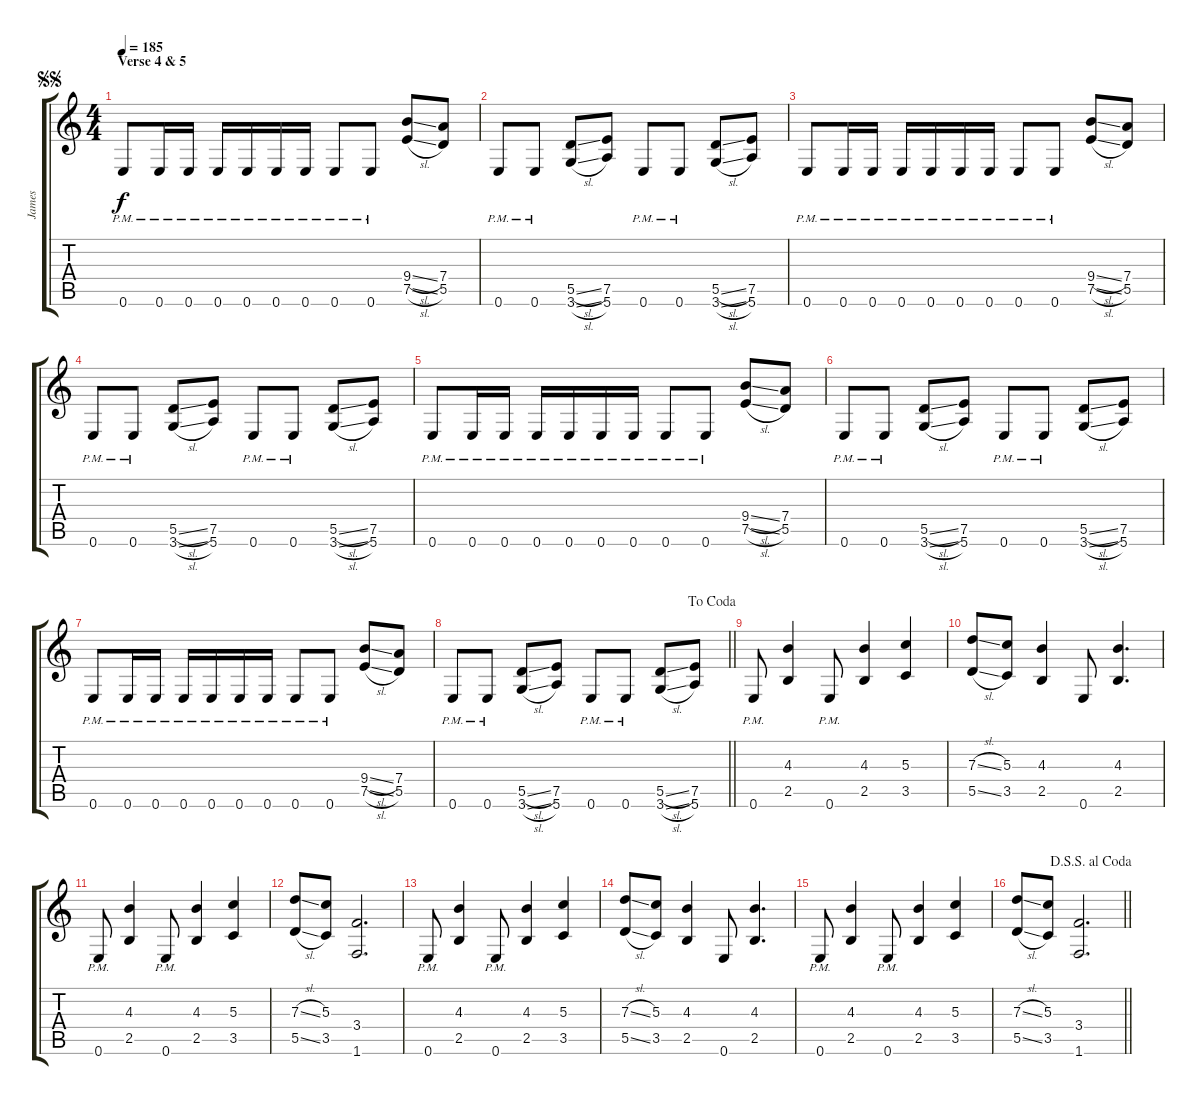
\track ("James" "James") {instrument distortionguitar}
\staff {score tabs}
\tuning (E4 B3 G3 D3 A2 E2) {hide}
\ts (4 4)
\section ("" "Verse 4 & 5")
\jump segnosegno
\tempo 185
\clef g2
\ks c
0.6{pm}.8{dy f} 0.6{pm}.16 0.6{pm}.16 0.6{pm}.16 0.6{pm}.16 0.6{pm}.16 0.6{pm}.16 0.6{pm}.8 0.6{pm}.8 (9.4{sl} 7.5{sl}).8 (7.4 5.5).8 |
0.6{pm}.8 0.6{pm}.8 (5.5{sl} 3.6{sl}).8 (7.5 5.6).8 0.6{pm}.8 0.6{pm}.8 (5.5{sl} 3.6{sl}).8 (7.5 5.6).8 |
0.6{pm}.8 0.6{pm}.16 0.6{pm}.16 0.6{pm}.16 0.6{pm}.16 0.6{pm}.16 0.6{pm}.16 0.6{pm}.8 0.6{pm}.8 (9.4{sl} 7.5{sl}).8 (7.4 5.5).8 |
0.6{pm}.8 0.6{pm}.8 (5.5{sl} 3.6{sl}).8 (7.5 5.6).8 0.6{pm}.8 0.6{pm}.8 (5.5{sl} 3.6{sl}).8 (7.5 5.6).8 |
0.6{pm}.8 0.6{pm}.16 0.6{pm}.16 0.6{pm}.16 0.6{pm}.16 0.6{pm}.16 0.6{pm}.16 0.6{pm}.8 0.6{pm}.8 (9.4{sl} 7.5{sl}).8 (7.4 5.5).8 |
0.6{pm}.8 0.6{pm}.8 (5.5{sl} 3.6{sl}).8 (7.5 5.6).8 0.6{pm}.8 0.6{pm}.8 (5.5{sl} 3.6{sl}).8 (7.5 5.6).8 |
0.6{pm}.8 0.6{pm}.16 0.6{pm}.16 0.6{pm}.16 0.6{pm}.16 0.6{pm}.16 0.6{pm}.16 0.6{pm}.8 0.6{pm}.8 (9.4{sl} 7.5{sl}).8 (7.4 5.5).8 |
\jump dacoda
\barLineRight lightlight
0.6{pm}.8 0.6{pm}.8 (5.5{sl} 3.6{sl}).8 (7.5 5.6).8 0.6{pm}.8 0.6{pm}.8 (5.5{sl} 3.6{sl}).8 (7.5 5.6).8 |
\section ("" "")
0.6{pm}.8 (4.3 2.5).4 0.6{pm}.8 (4.3 2.5).4 (5.3 3.5).4 |
(7.3{sl} 5.5{sl}).8 (5.3 3.5).8 (4.3 2.5).4 0.6.8 (4.3 2.5).4{d} |
0.6{pm}.8 (4.3 2.5).4 0.6{pm}.8 (4.3 2.5).4 (5.3 3.5).4 |
(7.3{sl} 5.5{sl}).8 (5.3 3.5).8 (3.4 1.6).2{d} |
0.6{pm}.8 (4.3 2.5).4 0.6{pm}.8 (4.3 2.5).4 (5.3 3.5).4 |
(7.3{sl} 5.5{sl}).8 (5.3 3.5).8 (4.3 2.5).4 0.6.8 (4.3 2.5).4{d} |
0.6{pm}.8 (4.3 2.5).4 0.6{pm}.8 (4.3 2.5).4 (5.3 3.5).4 |
\jump dalsegnosegnoalcoda
\barLineRight lightlight
(7.3{sl} 5.5{sl}).8 (5.3 3.5).8 (3.4 1.6).2{d}
